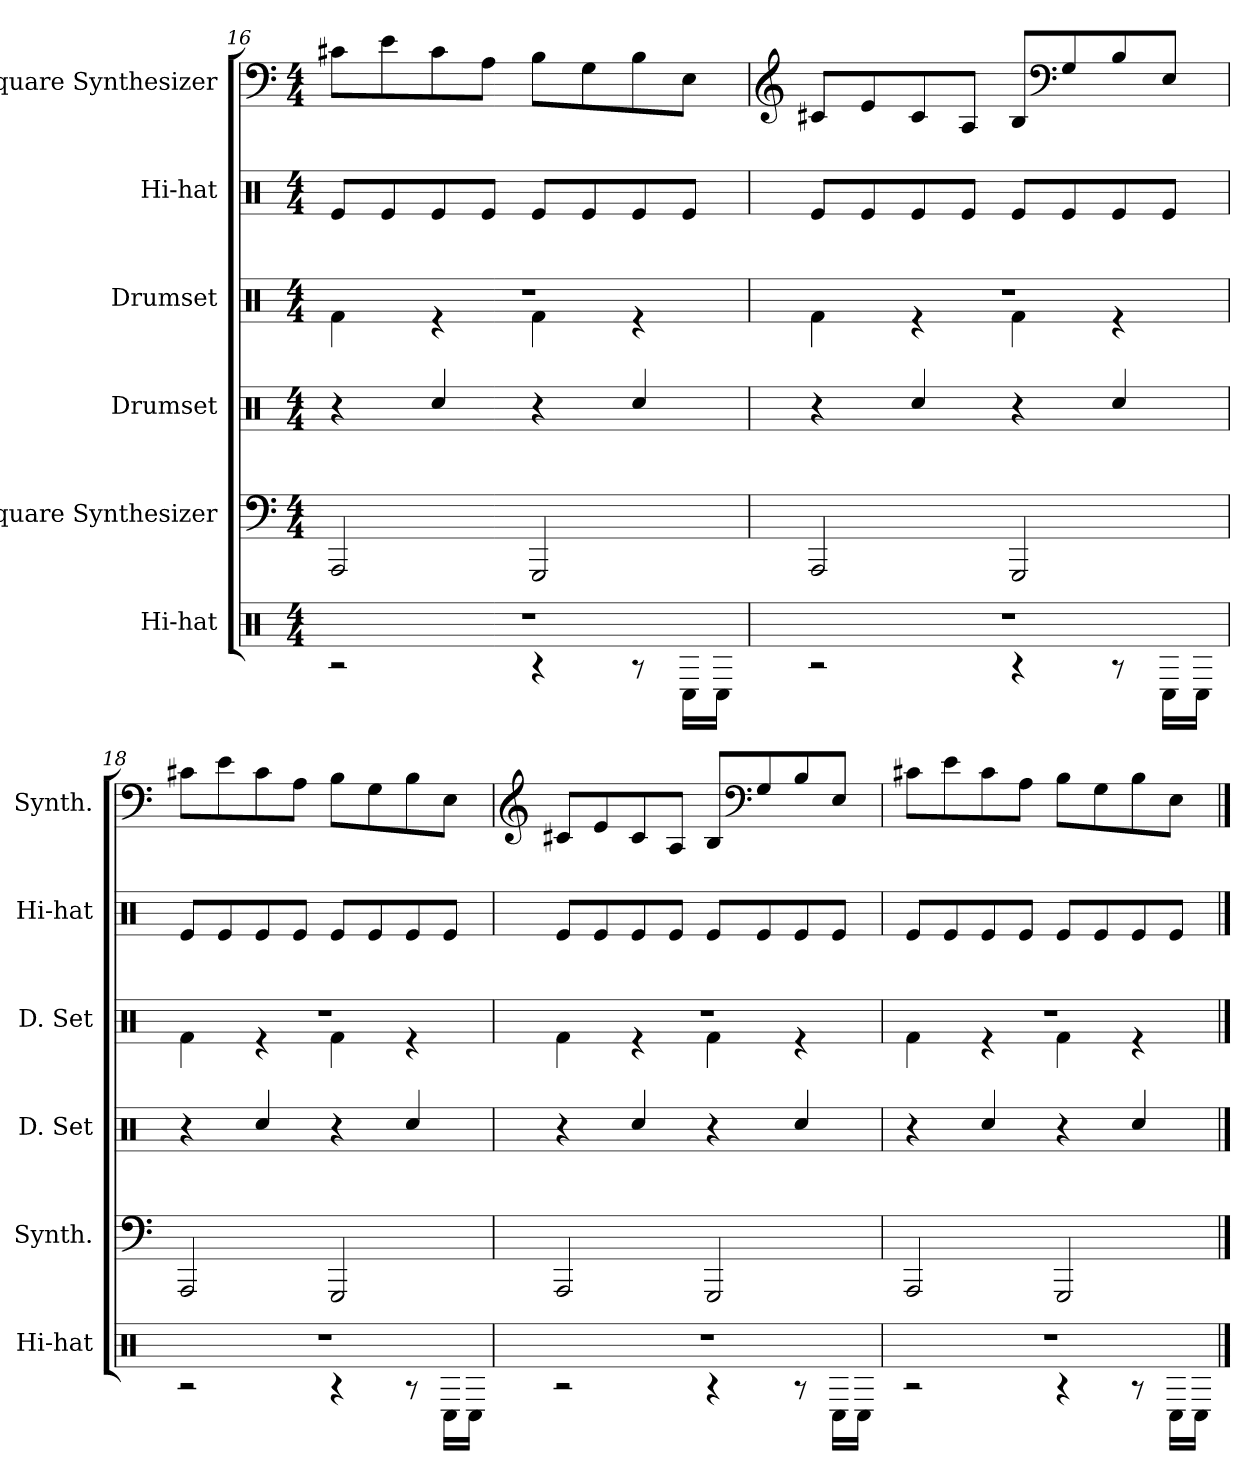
**kern	**kern	**kern	**kern	**kern	**kern
*part6	*part5	*part4	*part3	*part2	*part1
*staff6	*staff5	*staff4	*staff3	*staff2	*staff1
*I"Hi-hat	*I"Square Synthesizer	*I"Drumset	*I"Drumset	*I"Hi-hat	*I"Square Synthesizer
*I'Hi-hat	*I'Synth.	*I'D. Set	*I'D. Set	*I'Hi-hat	*I'Synth.
!!LO:LB:g=z
*clefX	*clefF4	*clefX	*clefX	*clefX	*clefF4
*k[]	*k[]	*k[]	*k[]	*k[]	*k[]
*M4/4	*M4/4	*M4/4	*M4/4	*M4/4	*M4/4
=16	=16	=16	=16	=16	=16
*^	*	*	*^	*	*
1r	2r	2AAA/	4r	1r	4Rf\	8Re/L	8c#X\L
.	.	.	.	.	.	8Re/	8e\
.	.	.	4Rcc/	.	4r	8Re/	8c#\
.	.	.	.	.	.	8Re/J	8A\J
.	4r	2GGG/	4r	.	4Rf\	8Re/L	8B\L
.	.	.	.	.	.	8Re/	8G\
.	8r	.	4Rcc/	.	4r	8Re/	8B\
.	16RC\LL	.	.	.	.	8Re/J	8E\J
.	16RC\JJ	.	.	.	.	.	.
=17	=17	=17	=17	=17	=17	=17	=17
*	*	*	*	*	*	*	*clefG2
1r	2r	2AAA/	4r	1r	4Rf\	8Re/L	8c#X/L
.	.	.	.	.	.	8Re/	8e/
.	.	.	4Rcc/	.	4r	8Re/	8c#/
.	.	.	.	.	.	8Re/J	8A/J
.	4r	2GGG/	4r	.	4Rf\	8Re/L	8B/L
*	*	*	*	*	*	*	*clefF4
.	.	.	.	.	.	8Re/	8G/
.	8r	.	4Rcc/	.	4r	8Re/	8B/
.	16RC\LL	.	.	.	.	8Re/J	8E/J
.	16RC\JJ	.	.	.	.	.	.
=18	=18	=18	=18	=18	=18	=18	=18
1r	2r	2AAA/	4r	1r	4Rf\	8Re/L	8c#X\L
.	.	.	.	.	.	8Re/	8e\
.	.	.	4Rcc/	.	4r	8Re/	8c#\
.	.	.	.	.	.	8Re/J	8A\J
.	4r	2GGG/	4r	.	4Rf\	8Re/L	8B\L
.	.	.	.	.	.	8Re/	8G\
.	8r	.	4Rcc/	.	4r	8Re/	8B\
.	16RC\LL	.	.	.	.	8Re/J	8E\J
.	16RC\JJ	.	.	.	.	.	.
!!LO:PB:g=z
=19	=19	=19	=19	=19	=19	=19	=19
*	*	*	*	*	*	*	*clefG2
1r	2r	2AAA/	4r	1r	4Rf\	8Re/L	8c#X/L
.	.	.	.	.	.	8Re/	8e/
.	.	.	4Rcc/	.	4r	8Re/	8c#/
.	.	.	.	.	.	8Re/J	8A/J
.	4r	2GGG/	4r	.	4Rf\	8Re/L	8B/L
*	*	*	*	*	*	*	*clefF4
.	.	.	.	.	.	8Re/	8G/
.	8r	.	4Rcc/	.	4r	8Re/	8B/
.	16RC\LL	.	.	.	.	8Re/J	8E/J
.	16RC\JJ	.	.	.	.	.	.
=20	=20	=20	=20	=20	=20	=20	=20
1r	2r	2AAA/	4r	1r	4Rf\	8Re/L	8c#X\L
.	.	.	.	.	.	8Re/	8e\
.	.	.	4Rcc/	.	4r	8Re/	8c#\
.	.	.	.	.	.	8Re/J	8A\J
.	4r	2GGG/	4r	.	4Rf\	8Re/L	8B\L
.	.	.	.	.	.	8Re/	8G\
.	8r	.	4Rcc/	.	4r	8Re/	8B\
.	16RC\LL	.	.	.	.	8Re/J	8E\J
.	16RC\JJ	.	.	.	.	.	.
*v	*v	*	*	*v	*v	*	*
==	==	==	==	==	==
*-	*-	*-	*-	*-	*-
